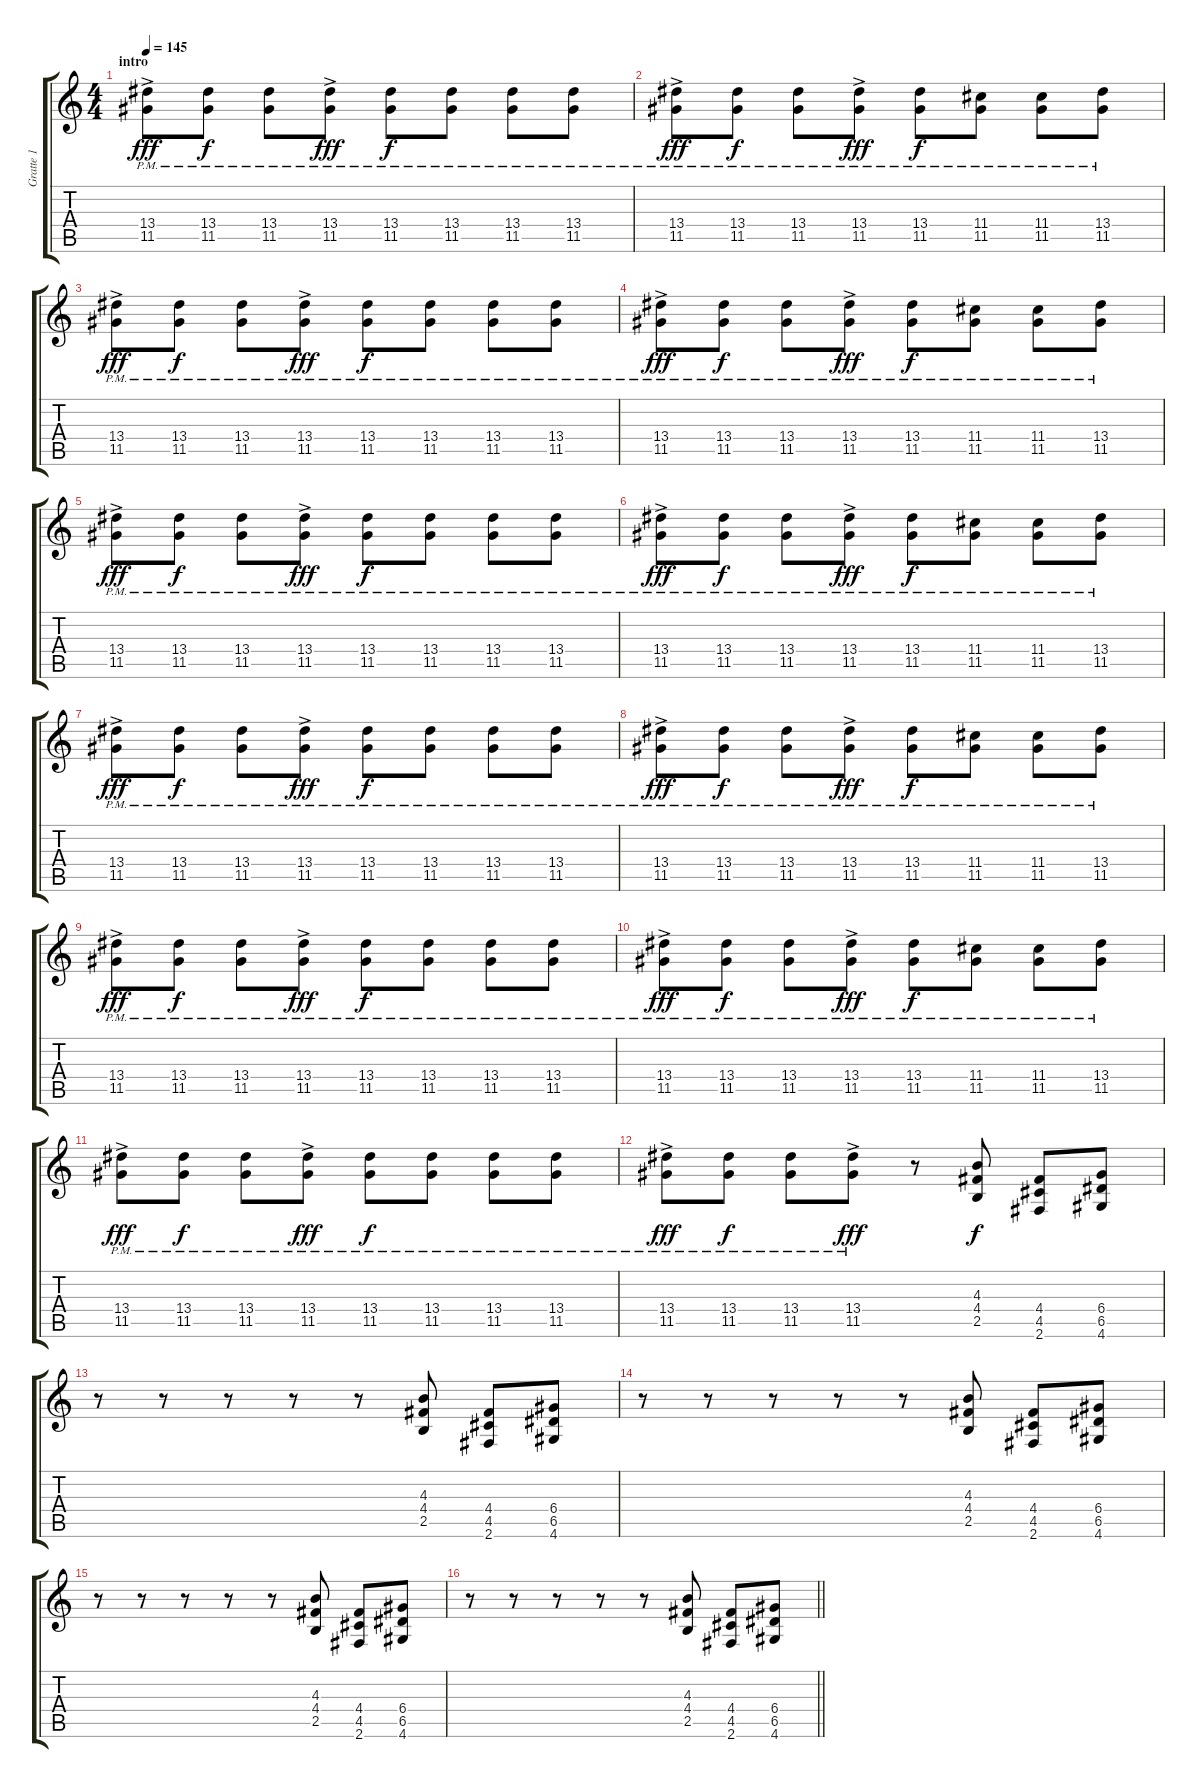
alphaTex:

\track ("Gratte 1" "Gratte 1") {instrument electricguitarmuted}
\staff {score tabs}
\tuning (E4 B3 G3 D3 A2 E2) {hide}
\ts (4 4)
\section ("" "intro")
\tempo 145
\clef g2
\ks c
(13.4{ac pm} 11.5{ac}).8{dy fff instrument electricguitarmuted} (13.4{pm} 11.5).8{dy f} (13.4{pm} 11.5).8 (13.4{ac pm} 11.5{ac}).8{dy fff} (13.4{pm} 11.5).8{dy f} (13.4{pm} 11.5).8 (13.4{pm} 11.5).8 (13.4{pm} 11.5).8 |
(13.4{ac pm} 11.5{ac}).8{dy fff} (13.4{pm} 11.5).8{dy f} (13.4{pm} 11.5).8 (13.4{ac pm} 11.5{ac}).8{dy fff} (13.4{pm} 11.5).8{dy f} (11.4{pm} 11.5).8 (11.4{pm} 11.5).8 (13.4{pm} 11.5).8 |
(13.4{ac pm} 11.5{ac}).8{dy fff} (13.4{pm} 11.5).8{dy f} (13.4{pm} 11.5).8 (13.4{ac pm} 11.5{ac}).8{dy fff} (13.4{pm} 11.5).8{dy f} (13.4{pm} 11.5).8 (13.4{pm} 11.5).8 (13.4{pm} 11.5).8 |
(13.4{ac pm} 11.5{ac}).8{dy fff} (13.4{pm} 11.5).8{dy f} (13.4{pm} 11.5).8 (13.4{ac pm} 11.5{ac}).8{dy fff} (13.4{pm} 11.5).8{dy f} (11.4{pm} 11.5).8 (11.4{pm} 11.5).8 (13.4{pm} 11.5).8 |
(13.4{ac pm} 11.5{ac}).8{dy fff} (13.4{pm} 11.5).8{dy f} (13.4{pm} 11.5).8 (13.4{ac pm} 11.5{ac}).8{dy fff} (13.4{pm} 11.5).8{dy f} (13.4{pm} 11.5).8 (13.4{pm} 11.5).8 (13.4{pm} 11.5).8 |
(13.4{ac pm} 11.5{ac}).8{dy fff} (13.4{pm} 11.5).8{dy f} (13.4{pm} 11.5).8 (13.4{ac pm} 11.5{ac}).8{dy fff} (13.4{pm} 11.5).8{dy f} (11.4{pm} 11.5).8 (11.4{pm} 11.5).8 (13.4{pm} 11.5).8 |
(13.4{ac pm} 11.5{ac}).8{dy fff} (13.4{pm} 11.5).8{dy f} (13.4{pm} 11.5).8 (13.4{ac pm} 11.5{ac}).8{dy fff} (13.4{pm} 11.5).8{dy f} (13.4{pm} 11.5).8 (13.4{pm} 11.5).8 (13.4{pm} 11.5).8 |
(13.4{ac pm} 11.5{ac}).8{dy fff} (13.4{pm} 11.5).8{dy f} (13.4{pm} 11.5).8 (13.4{ac pm} 11.5{ac}).8{dy fff} (13.4{pm} 11.5).8{dy f} (11.4{pm} 11.5).8 (11.4{pm} 11.5).8 (13.4{pm} 11.5).8 |
(13.4{ac pm} 11.5{ac}).8{dy fff} (13.4{pm} 11.5).8{dy f} (13.4{pm} 11.5).8 (13.4{ac pm} 11.5{ac}).8{dy fff} (13.4{pm} 11.5).8{dy f} (13.4{pm} 11.5).8 (13.4{pm} 11.5).8 (13.4{pm} 11.5).8 |
(13.4{ac pm} 11.5{ac}).8{dy fff} (13.4{pm} 11.5).8{dy f} (13.4{pm} 11.5).8 (13.4{ac pm} 11.5{ac}).8{dy fff} (13.4{pm} 11.5).8{dy f} (11.4{pm} 11.5).8 (11.4{pm} 11.5).8 (13.4{pm} 11.5).8 |
(13.4{ac pm} 11.5{ac}).8{dy fff} (13.4{pm} 11.5).8{dy f} (13.4{pm} 11.5).8 (13.4{ac pm} 11.5{ac}).8{dy fff} (13.4{pm} 11.5).8{dy f} (13.4{pm} 11.5).8 (13.4{pm} 11.5).8 (13.4{pm} 11.5).8 |
(13.4{ac pm} 11.5{ac}).8{dy fff} (13.4{pm} 11.5).8{dy f} (13.4{pm} 11.5).8 (13.4{ac pm} 11.5{ac}).8{dy fff} r.8 (4.3 4.4 2.5).8{dy f instrument distortionguitar} (4.4 4.5 2.6).8 (6.4 6.5 4.6).8 |
r.8 r.8 r.8 r.8 r.8 (4.3 4.4 2.5).8 (4.4 4.5 2.6).8 (6.4 6.5 4.6).8 |
r.8 r.8 r.8 r.8 r.8 (4.3 4.4 2.5).8 (4.4 4.5 2.6).8 (6.4 6.5 4.6).8 |
r.8 r.8 r.8 r.8 r.8 (4.3 4.4 2.5).8 (4.4 4.5 2.6).8 (6.4 6.5 4.6).8 |
\barLineRight lightlight
r.8 r.8 r.8 r.8 r.8 (4.3 4.4 2.5).8 (4.4 4.5 2.6).8 (6.4 6.5 4.6).8
